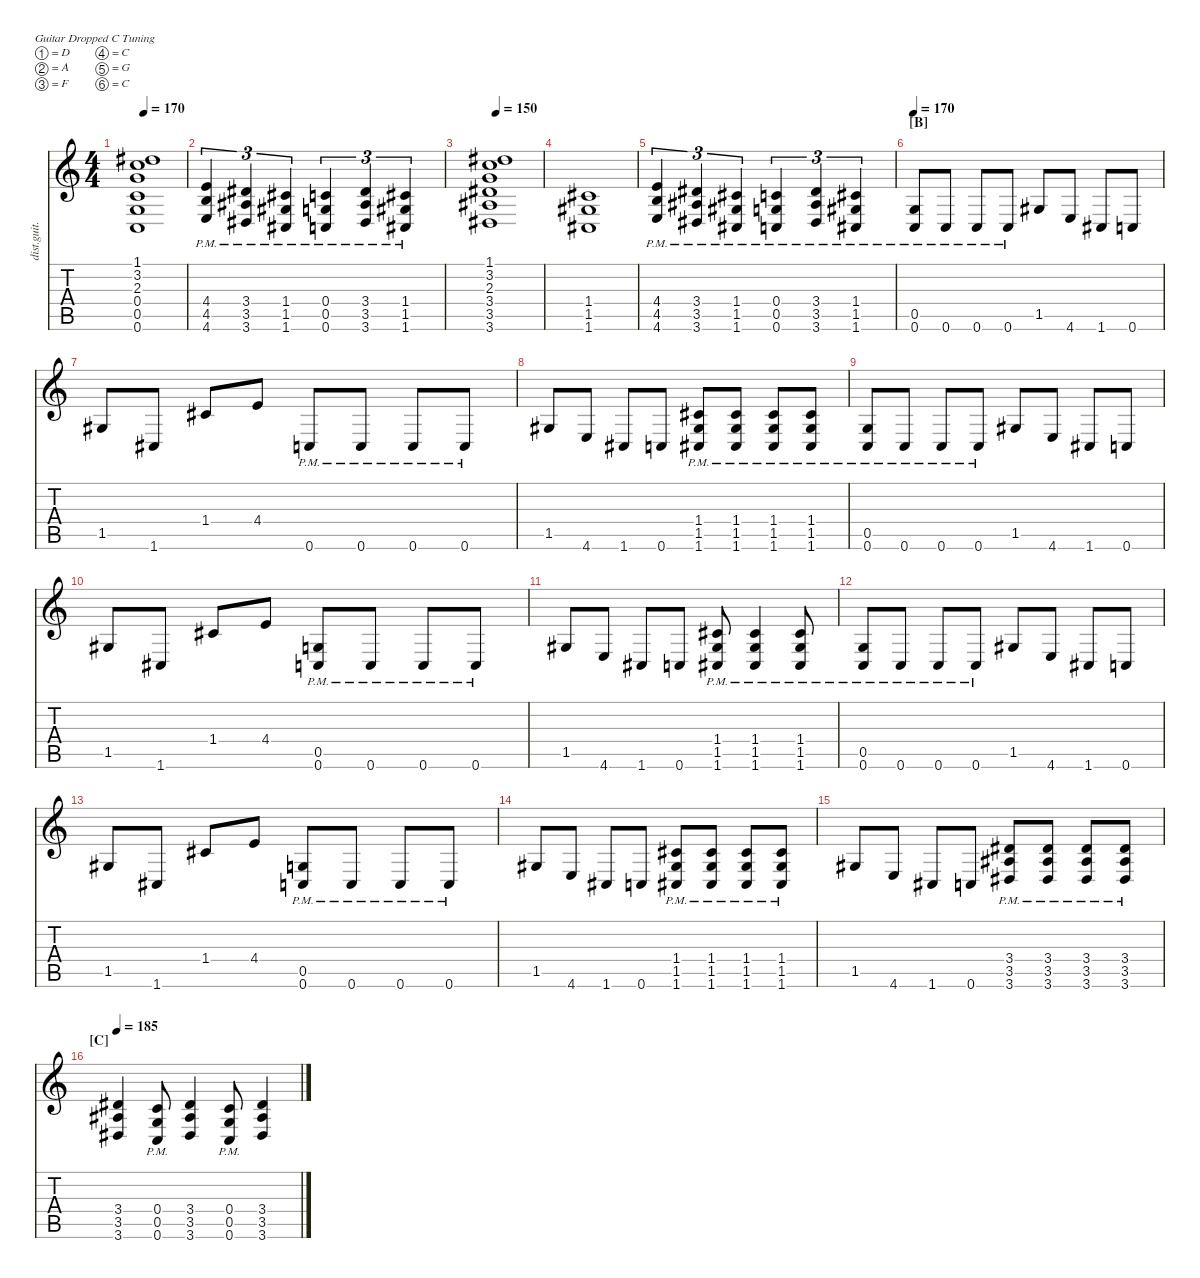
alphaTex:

\defaultSystemsLayout 4
\hideDynamics
\bracketExtendMode nobrackets
\otherSystemsTrackNameOrientation horizontal
\track ("Distortion Guitar" "dist.guit.") {instrument distortionguitar}
\staff {score tabs}
\tuning (D4 A3 F3 C3 G2 C2)
\ts (4 4)
\tempo 170
\clef g2
\ks c
(0.6 0.5 0.4 2.3 3.2 1.1{acc #}).1{dy mf beam Up} |
(4.6{pm} 4.5{pm} 4.4{pm}).4{tu (3 2) beam Up} (3.4{pm acc #} 3.5{pm acc #} 3.6{pm acc #}).4{tu (3 2) beam Up} (1.6{pm acc #} 1.5{pm acc #} 1.4{pm acc #}).4{tu (3 2) beam Up} (0.4{pm} 0.5{pm} 0.6{pm}).4{tu (3 2) beam Up} (3.6{pm acc #} 3.5{pm acc #} 3.4{pm acc #}).4{tu (3 2) beam Up} (1.4{pm acc #} 1.5{pm acc #} 1.6{pm acc #}).4{tu (3 2) beam Up} |
\tempo 150
(3.6{acc #} 3.5{acc #} 3.4{acc #} 2.3 3.2 1.1{acc #}).1{beam Up} |
(1.6{acc #} 1.5{acc #} 1.4{acc #}).1{beam Up} |
(4.6{pm} 4.5{pm} 4.4{pm}).4{tu (3 2) beam Up} (3.4{pm acc #} 3.5{pm acc #} 3.6{pm acc #}).4{tu (3 2) beam Up} (1.6{pm acc #} 1.5{pm acc #} 1.4{pm acc #}).4{tu (3 2) beam Up} (0.4{pm} 0.5{pm} 0.6{pm}).4{tu (3 2) beam Up} (3.6{pm acc #} 3.5{pm acc #} 3.4{pm acc #}).4{tu (3 2) beam Up} (1.4{pm acc #} 1.5{pm acc #} 1.6{pm acc #}).4{tu (3 2) beam Up} |
\beaming (8 2 2 2 2)
\section ("B" "")
\tempo 170
(0.6{pm} 0.5{pm}).8{beam Up} 0.6{pm}.8{beam Up} 0.6{pm}.8{beam Up} 0.6{pm}.8{beam Up} 1.5{acc #}.8{beam Up} 4.6.8{beam Up} 1.6{acc #}.8{beam Up} 0.6.8{beam Up} |
1.5{acc #}.8{beam Up} 1.6{acc #}.8{beam Up} 1.4{acc #}.8{beam Up} 4.4.8{beam Up} 0.6{pm}.8{beam Up} 0.6{pm}.8{beam Up} 0.6{pm}.8{beam Up} 0.6{pm}.8{beam Up} |
1.5{acc #}.8{beam Up} 4.6.8{beam Up} 1.6{acc #}.8{beam Up} 0.6.8{beam Up} (1.6{pm acc #} 1.4{pm acc #} 1.5{pm acc #}).8{beam Up} (1.6{pm acc #} 1.5{pm acc #} 1.4{pm acc #}).8{beam Up} (1.6{pm acc #} 1.4{pm acc #} 1.5{pm acc #}).8{beam Up} (1.6{pm acc #} 1.5{pm acc #} 1.4{pm acc #}).8{beam Up} |
(0.6{pm} 0.5{pm}).8{beam Up} 0.6{pm}.8{beam Up} 0.6{pm}.8{beam Up} 0.6{pm}.8{beam Up} 1.5{acc #}.8{beam Up} 4.6.8{beam Up} 1.6{acc #}.8{beam Up} 0.6.8{beam Up} |
1.5{acc #}.8{beam Up} 1.6{acc #}.8{beam Up} 1.4{acc #}.8{beam Up} 4.4.8{beam Up} (0.6{pm} 0.5{pm}).8{beam Up} 0.6{pm}.8{beam Up} 0.6{pm}.8{beam Up} 0.6{pm}.8{beam Up} |
1.5{acc #}.8{beam Up} 4.6.8{beam Up} 1.6{acc #}.8{beam Up} 0.6.8{beam Up} (1.6{pm acc #} 1.4{pm acc #} 1.5{pm acc #}).8{beam Up} (1.6{pm acc #} 1.5{pm acc #} 1.4{pm acc #}).4{beam Up} (1.6{pm acc #} 1.5{pm acc #} 1.4{pm acc #}).8{beam Up} |
(0.6{pm} 0.5{pm}).8{beam Up} 0.6{pm}.8{beam Up} 0.6{pm}.8{beam Up} 0.6{pm}.8{beam Up} 1.5{acc #}.8{beam Up} 4.6.8{beam Up} 1.6{acc #}.8{beam Up} 0.6.8{beam Up} |
1.5{acc #}.8{beam Up} 1.6{acc #}.8{beam Up} 1.4{acc #}.8{beam Up} 4.4.8{beam Up} (0.6{pm} 0.5{pm}).8{beam Up} 0.6{pm}.8{beam Up} 0.6{pm}.8{beam Up} 0.6{pm}.8{beam Up} |
1.5{acc #}.8{beam Up} 4.6.8{beam Up} 1.6{acc #}.8{beam Up} 0.6.8{beam Up} (1.6{pm acc #} 1.4{pm acc #} 1.5{pm acc #}).8{beam Up} (1.6{pm acc #} 1.5{pm acc #} 1.4{pm acc #}).8{beam Up} (1.6{pm acc #} 1.4{pm acc #} 1.5{pm acc #}).8{beam Up} (1.6{pm acc #} 1.5{pm acc #} 1.4{pm acc #}).8{beam Up} |
1.5{acc #}.8{beam Up} 4.6.8{beam Up} 1.6{acc #}.8{beam Up} 0.6.8{beam Up} (3.6{pm acc #} 3.4{pm acc #} 3.5{pm acc #}).8{beam Up} (3.6{pm acc #} 3.5{pm acc #} 3.4{pm acc #}).8{beam Up} (3.6{pm acc #} 3.4{pm acc #} 3.5{pm acc #}).8{beam Up} (3.6{pm acc #} 3.5{pm acc #} 3.4{pm acc #}).8{beam Up} |
\section ("C" "")
\tempo 185
(3.6{acc #} 3.5{acc #} 3.4{acc #}).4{beam Up} (0.4{pm} 0.5{pm} 0.6{pm}).8{beam Up} (3.6{acc #} 3.5{acc #} 3.4{acc #}).4{beam Up} (0.4{pm} 0.5{pm} 0.6{pm}).8{beam Up} (3.6{acc #} 3.5{acc #} 3.4{acc #}).4{beam Up}
